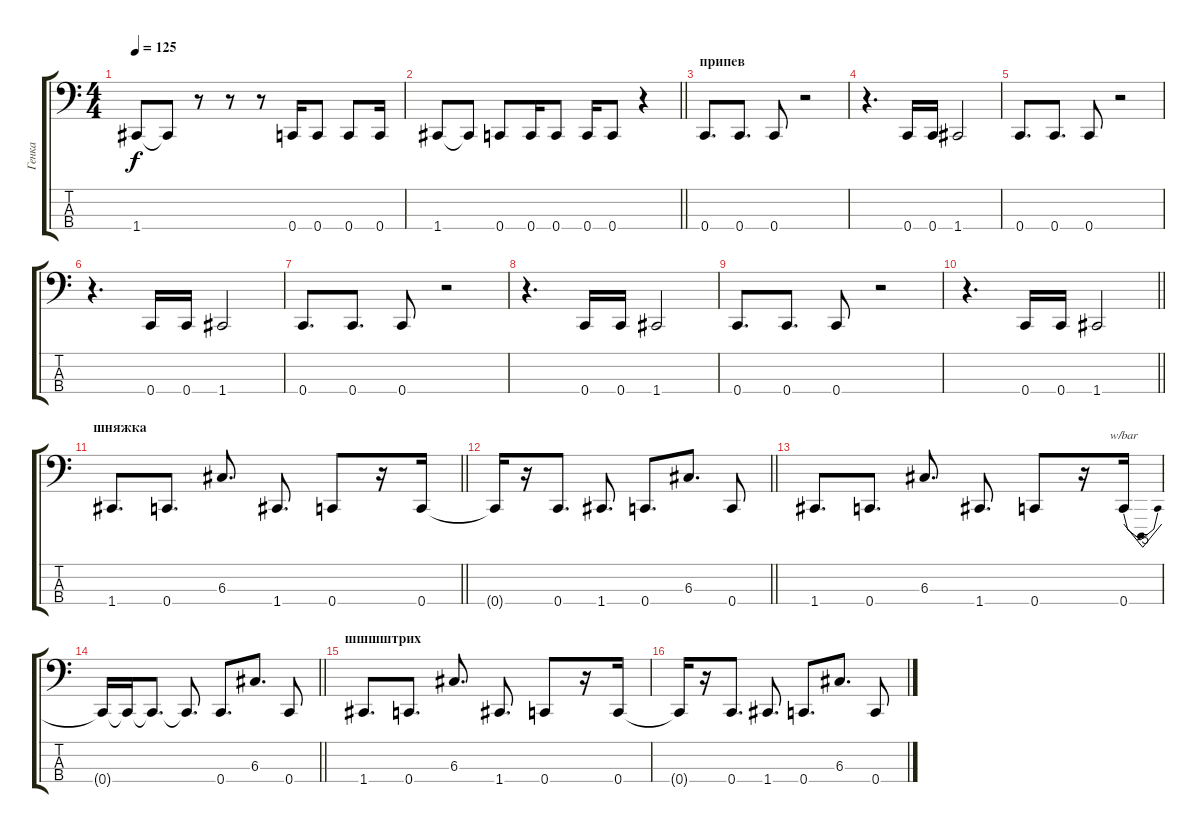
\track ("Генка" "Генка") {instrument electricbasspick}
\staff {score tabs}
\tuning (F3 C2 G1 C1) {hide}
\ts (4 4)
\tempo 125
\clef f4
\ks c
1.4.8{dy f} 1.4{t}.8 r.8 r.8 r.8 0.4.16 0.4.8 0.4.8 0.4.16 |
\barLineRight lightlight
1.4.8 1.4{t}.8 0.4.8 0.4.16 0.4.8 0.4.16 0.4.8 r.4 |
\section ("" "припев")
0.4.8{d} 0.4.8{d} 0.4.8 r.2 |
r.4{d} 0.4.16 0.4.16 1.4.2 |
0.4.8{d} 0.4.8{d} 0.4.8 r.2 |
r.4{d} 0.4.16 0.4.16 1.4.2 |
0.4.8{d} 0.4.8{d} 0.4.8 r.2 |
r.4{d} 0.4.16 0.4.16 1.4.2 |
0.4.8{d} 0.4.8{d} 0.4.8 r.2 |
\barLineRight lightlight
r.4{d} 0.4.16 0.4.16 1.4.2 |
\section ("" "шняжка")
\barLineRight lightlight
1.4.8{d} 0.4.8{d} 6.3.8{d} 1.4.8{d} 0.4.8 r.16 0.4.16 |
\barLineRight lightlight
0.4{t}.16 r.16 0.4.8{d} 1.4.8{d} 0.4.8{d} 6.3.8{d} 0.4.8 |
1.4.8{d} 0.4.8{d} 6.3.8{d} 1.4.8{d} 0.4.8 r.16 0.4.16{tbe (dip default 0 0 30 -20 60 0)} |
\barLineRight lightlight
0.4{t}.16 0.4{t}.16 0.4{t}.8{d} 0.4{t}.8{d} 0.4.8{d} 6.3.8{d} 0.4.8 |
\section ("" "шшшштрих")
1.4.8{d} 0.4.8{d} 6.3.8{d} 1.4.8{d} 0.4.8 r.16 0.4.16 |
0.4{t}.16 r.16 0.4.8{d} 1.4.8{d} 0.4.8{d} 6.3.8{d} 0.4.8
